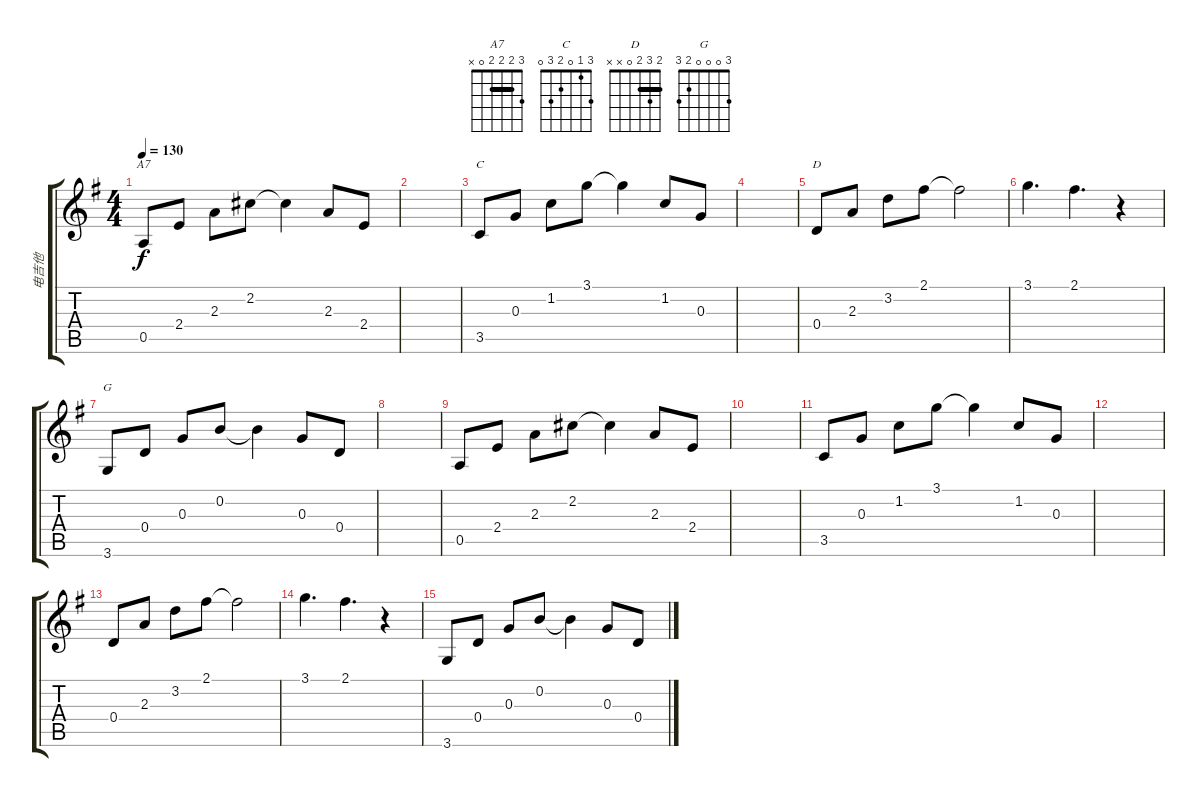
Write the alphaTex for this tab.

\track ("电吉他" "电吉他") {instrument overdrivenguitar}
\staff {score tabs}
\tuning (E4 B3 G3 D3 A2 E2) {hide}
\chord ("A7" 3 2 2 2 0 x) {barre 2}
\chord ("C" 3 1 0 2 3 0)
\chord ("D" 2 3 2 0 x x) {barre 2}
\chord ("G" 3 0 0 0 2 3)
\ts (4 4)
\tempo 130
\clef g2
\ks g
0.5.8{ch "A7" dy f} 2.4.8 2.3.8 2.2.8 2.2{t}.4 2.3.8 2.4.8 |
|
3.5.8{ch "C"} 0.3.8 1.2.8 3.1.8 3.1{t}.4 1.2.8 0.3.8 |
|
0.4.8{ch "D"} 2.3.8 3.2.8 2.1.8 2.1{t}.2 |
3.1.4{d} 2.1.4{d} r.4 |
3.6.8{ch "G"} 0.4.8 0.3.8 0.2.8 0.2{t}.4 0.3.8 0.4.8 |
|
0.5.8 2.4.8 2.3.8 2.2.8 2.2{t}.4 2.3.8 2.4.8 |
|
3.5.8 0.3.8 1.2.8 3.1.8 3.1{t}.4 1.2.8 0.3.8 |
|
0.4.8 2.3.8 3.2.8 2.1.8 2.1{t}.2 |
3.1.4{d} 2.1.4{d} r.4 |
3.6.8 0.4.8 0.3.8 0.2.8 0.2{t}.4 0.3.8 0.4.8
